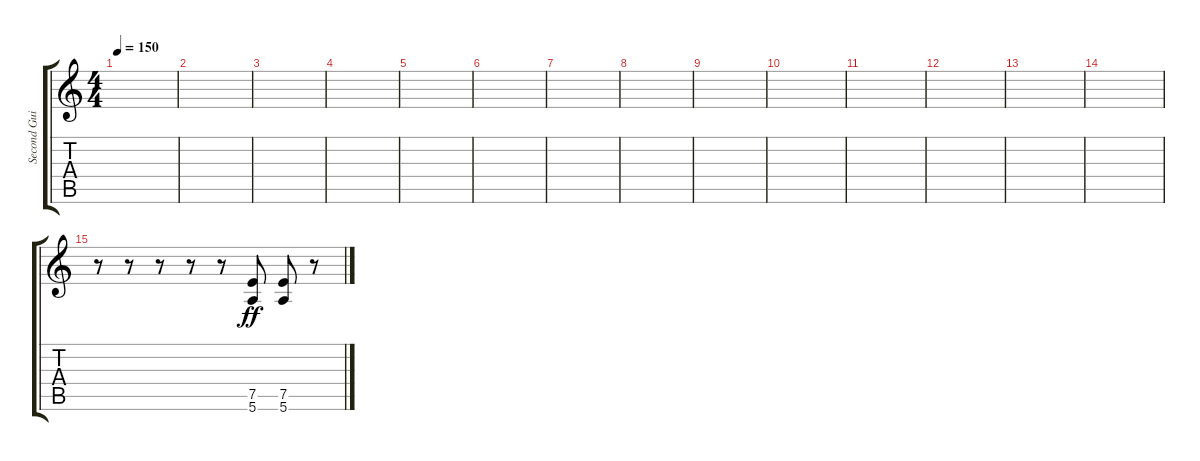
\track ("Second Guitar" "Second Gui") {instrument overdrivenguitar}
\staff {score tabs}
\tuning (E4 B3 G3 D3 A2 E2) {hide}
\ts (4 4)
\tempo 150
\clef g2
\ks c
|
|
|
|
|
|
|
|
|
|
|
|
|
|
r.8 r.8 r.8 r.8 r.8 (7.5 5.6).8{dy ff} (7.5 5.6).8 r.8
